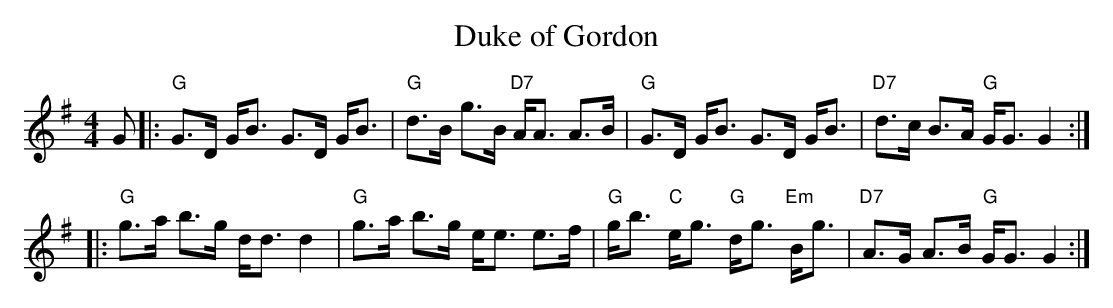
X:1
T:Duke of Gordon
M:4/4
L:1/8
K:G
G |:\
"G"G3/D/ G/B3/ G3/D/ G/B3/ | "G"d3/B/ g3/B/ "D7"A/A3/ A3/B/ |\
"G"G3/D/ G/B3/ G3/D/ G/B3/ | "D7"d3/c/ B3/A/ "G"G/G3/ G2 :|
|:\
"G"g3/a/ b3/g/ d/d3/ d2 | "G"g3/a/ b3/g/ e/e3/ e3/f/ |\
"G"g/b3/ "C"e/g3/ "G"d/g3/ "Em"B/g3/ | "D7"A3/G/ A3/B/ "G"G/G3/ G2 :|
